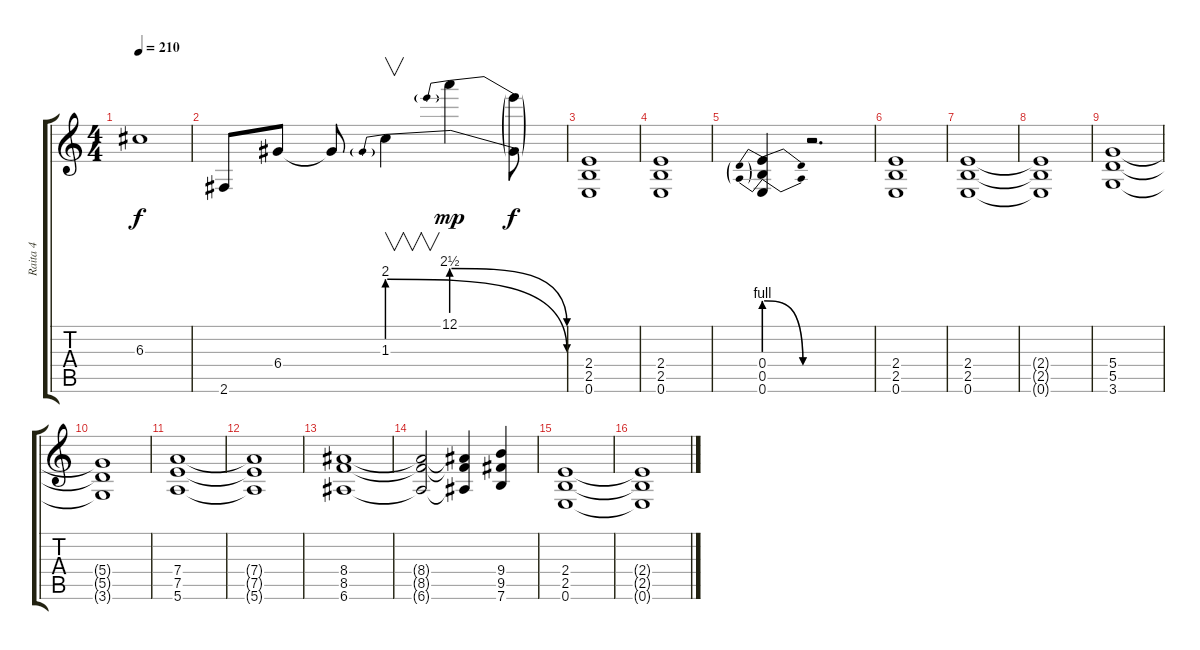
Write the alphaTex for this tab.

\track ("Raita 4" "Raita 4") {instrument distortionguitar}
\staff {score tabs}
\tuning (E4 B3 G3 D3 A2 E2) {hide}
\ts (4 4)
\tempo 210
\clef g2
\ks c
6.3.1{dy f} |
2.6.8 6.4.8 6.4{t}.8 1.3{be (prebendrelease 0 8 60 0)}.4{v} 12.1{be (prebendrelease 0 10 60 0)}.4{dy mp} (12.1{t} 1.3{t}).8{dy f} |
(2.4 2.5 0.6).1 |
(2.4 2.5 0.6).1 |
(0.4{be (prebendrelease 0 4 60 0)} 0.5{be (prebendrelease 0 4 60 0)} 0.6).4 r.2{d} |
(2.4 2.5 0.6).1 |
(2.4 2.5 0.6).1 |
(2.4{t} 2.5{t} 0.6{t}).1 |
(5.4 5.5 3.6).1 |
(5.4{t} 5.5{t} 3.6{t}).1 |
(7.4 7.5 5.6).1 |
(7.4{t} 7.5{t} 5.6{t}).1 |
(8.4 8.5 6.6).1 |
(8.4{t} 8.5{t} 6.6{t}).2 (8.4{t} 8.5{t} 6.6{t}).4 (9.4 9.5 7.6).4 |
(2.4 2.5 0.6).1 |
(2.4{t} 2.5{t} 0.6{t}).1
